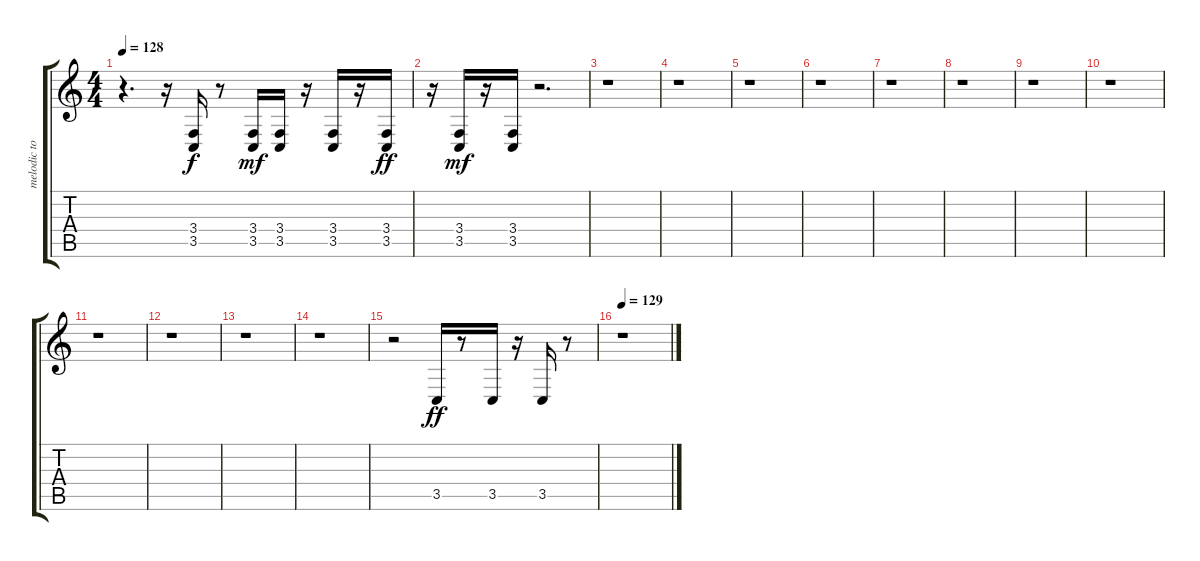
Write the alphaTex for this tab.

\track ("melodic tom" "melodic to") {instrument melodictom}
\staff {score tabs}
\tuning (E4 B3 G3 D3 A2 E2) {hide}
\ts (4 4)
\tempo 128
\clef g2
\ks c
r.4{d dy f} r.16 (3.4 3.5).16 r.8 (3.4 3.5).16{dy mf} (3.4 3.5).16 r.16 (3.4 3.5).16 r.16 (3.4 3.5).16{dy ff} |
r.16 (3.4 3.5).16{dy mf} r.16 (3.4 3.5).16 r.2{d} |
r.1 |
r.1 |
r.1 |
r.1 |
r.1 |
r.1 |
r.1 |
r.1 |
r.1 |
r.1 |
r.1 |
r.1 |
r.2 3.5.16{dy ff} r.8 3.5.16 r.16 3.5.16 r.8 |
\tempo 129
r.1
